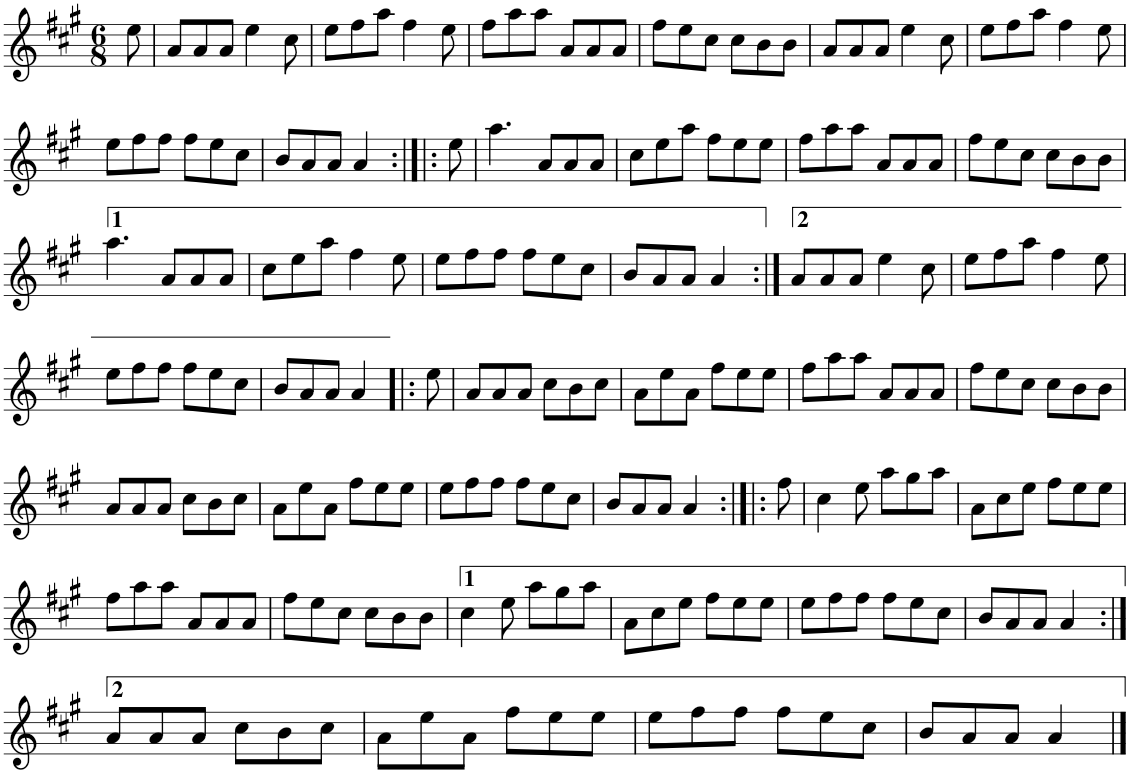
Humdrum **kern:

**kern
*part1
*staff1
*I"Piano
*I'Pno
*clefG2
*k[f#c#g#]
*A:
*M6/8
=1
8ee\
=2
8a/L
8a/
8a/J
4ee\
8cc#\
=3
8ee\L
8ff#\
8aa\J
4ff#\
8ee\
=4
8ff#\L
8aa\
8aa\J
8a/L
8a/
8a/J
=5
8ff#\L
8ee\
8cc#\J
8cc#\L
8b\
8b\J
=6
8a/L
8a/
8a/J
4ee\
8cc#\
=7
8ee\L
8ff#\
8aa\J
4ff#\
8ee\
!!LO:LB:g=z
=8
8ee\L
8ff#\
8ff#\J
8ff#\L
8ee\
8cc#\J
=9
8b/L
8a/
8a/J
4a/
=10:|!|:
8ee\
=11
4.aa\
8a/L
8a/
8a/J
=12
8cc#\L
8ee\
8aa\J
8ff#\L
8ee\
8ee\J
=13
8ff#\L
8aa\
8aa\J
8a/L
8a/
8a/J
=14
8ff#\L
8ee\
8cc#\J
8cc#\L
8b\
8b\J
!!LO:LB:g=z
=15
4.aa\
8a/L
8a/
8a/J
=16
8cc#\L
8ee\
8aa\J
4ff#\
8ee\
=17
8ee\L
8ff#\
8ff#\J
8ff#\L
8ee\
8cc#\J
=18
8b/L
8a/
8a/J
4a/
=19:|!
8a/L
8a/
8a/J
4ee\
8cc#\
=20
8ee\L
8ff#\
8aa\J
4ff#\
8ee\
!!LO:LB:g=z
=21
8ee\L
8ff#\
8ff#\J
8ff#\L
8ee\
8cc#\J
=22
8b/L
8a/
8a/J
4a/
=23!|:
8ee\
=24
8a/L
8a/
8a/J
8cc#\L
8b\
8cc#\J
=25
8a\L
8ee\
8a\J
8ff#\L
8ee\
8ee\J
=26
8ff#\L
8aa\
8aa\J
8a/L
8a/
8a/J
=27
8ff#\L
8ee\
8cc#\J
8cc#\L
8b\
8b\J
!!LO:LB:g=z
=28
8a/L
8a/
8a/J
8cc#\L
8b\
8cc#\J
=29
8a\L
8ee\
8a\J
8ff#\L
8ee\
8ee\J
=30
8ee\L
8ff#\
8ff#\J
8ff#\L
8ee\
8cc#\J
=31
8b/L
8a/
8a/J
4a/
=32:|!|:
8ff#\
=33
4cc#\
8ee\
8aa\L
8gg#\
8aa\J
=34
8a\L
8cc#\
8ee\J
8ff#\L
8ee\
8ee\J
!!LO:LB:g=z
=35
8ff#\L
8aa\
8aa\J
8a/L
8a/
8a/J
=36
8ff#\L
8ee\
8cc#\J
8cc#\L
8b\
8b\J
=37
4cc#\
8ee\
8aa\L
8gg#\
8aa\J
=38
8a\L
8cc#\
8ee\J
8ff#\L
8ee\
8ee\J
=39
8ee\L
8ff#\
8ff#\J
8ff#\L
8ee\
8cc#\J
=40
8b/L
8a/
8a/J
4a/
!!LO:LB:g=z
=41:|!
8a/L
8a/
8a/J
8cc#\L
8b\
8cc#\J
=42
8a\L
8ee\
8a\J
8ff#\L
8ee\
8ee\J
=43
8ee\L
8ff#\
8ff#\J
8ff#\L
8ee\
8cc#\J
=44
8b/L
8a/
8a/J
4a/
==
*-
